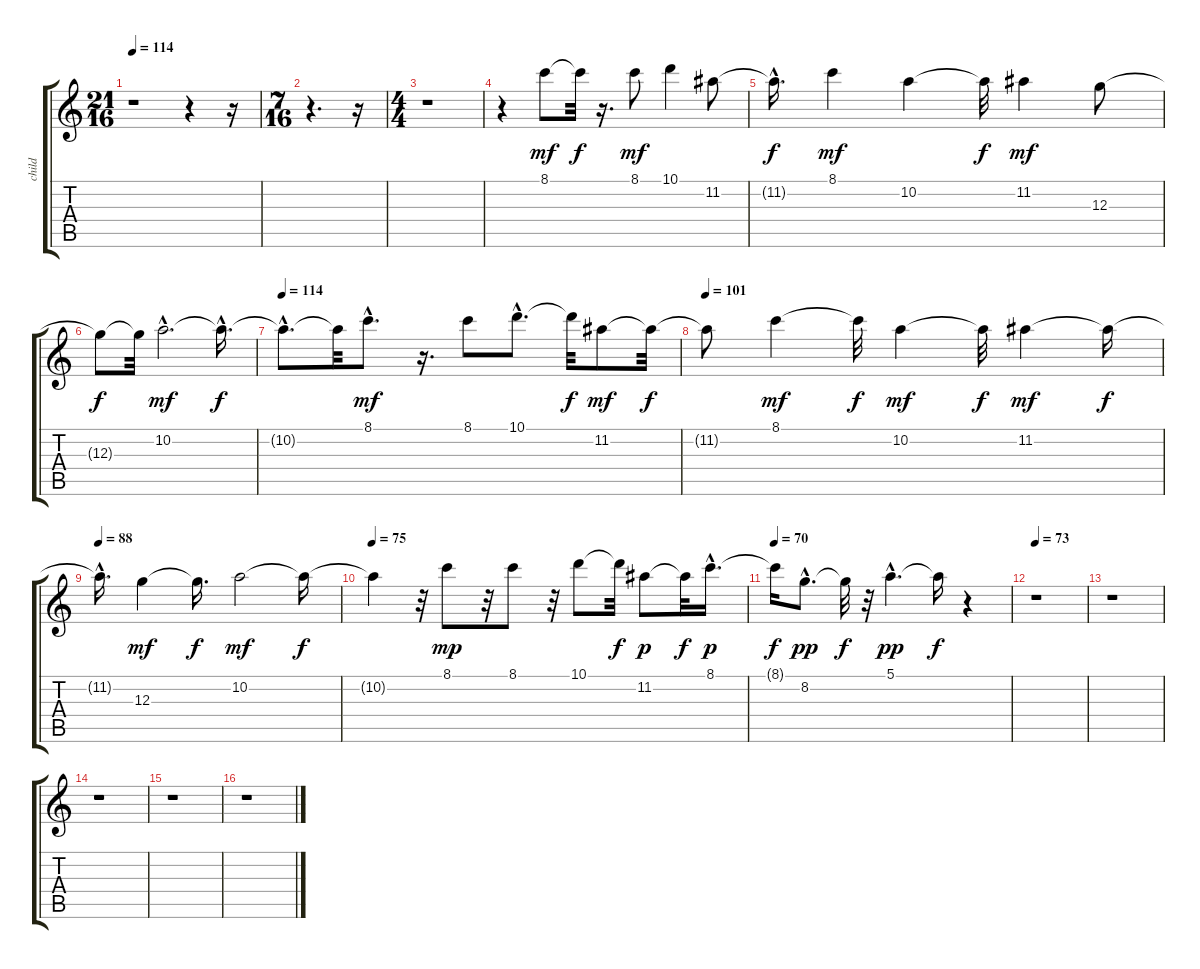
\track ("child" "child") {instrument distortionguitar}
\staff {score tabs}
\tuning (E4 B3 G3 D3 A2 E2) {hide}
\ts (21 16)
\tempo 114
\clef g2
\ks c
r.1{dy mf} r.4 r.16 |
\ts (7 16)
r.4{d} r.16 |
\ts (4 4)
r.1 |
r.4 8.1.8 8.1{t}.32{dy f} r.16{d} 8.1.8{dy mf} 10.1.4 11.2.8 |
11.2{hac t}.16{d dy f} 8.1.4{dy mf} 10.2.4 10.2{t}.32{dy f} 11.2.4{dy mf} 12.3.8 |
12.3{t}.8{dy f} 12.3{t}.32 10.2{hac}.2{d dy mf} 10.2{hac t}.16{d dy f} |
\tempo 114
10.2{hac t}.8{d} 10.2{t}.32 8.1{hac}.8{d dy mf} r.16{d} 8.1.8 10.1{hac}.8{d} 10.1{t}.32{dy f} 11.2.8{dy mf} 11.2{t}.32{dy f} |
\tempo 101
11.2{t}.8 8.1.4{dy mf} 8.1{t}.32{dy f} 10.2.4{dy mf} 10.2{t}.32{dy f} 11.2.4{dy mf} 11.2{t}.16{dy f} |
\tempo 88
11.2{hac t}.16{d} 12.3.4{dy mf} 12.3{t}.16{d dy f} 10.2.2{dy mf} 10.2{t}.16{dy f} |
\tempo 75
10.2{t}.4 r.32 8.1.8{dy mp} r.32 8.1.8 r.32 10.1.8 10.1{t}.32{dy f} 11.2.8{dy p} 11.2{t}.32{dy f} 8.1{hac}.16{d dy p} |
\tempo 70
8.1{t}.16{dy f} 8.2{hac}.8{d dy pp} 8.2{t}.32{dy f} r.32 5.1{hac}.4{d dy pp} 5.1{t}.16{dy f} r.4 |
\tempo 73
r.1 |
r.1 |
r.1 |
r.1 |
r.1
